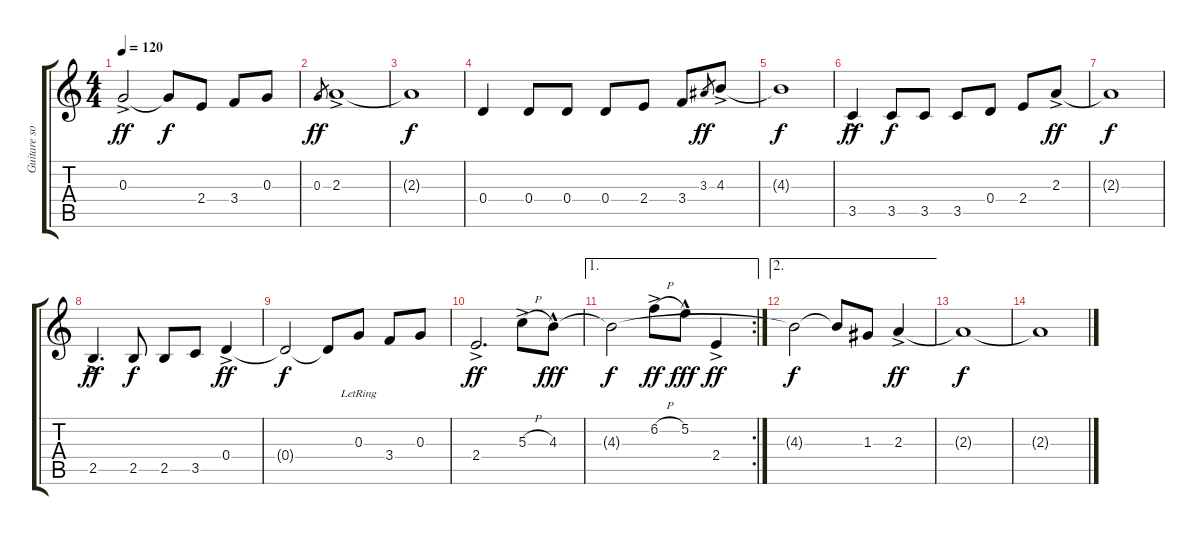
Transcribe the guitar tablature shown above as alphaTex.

\track ("Guitare solo" "Guitare so") {instrument acousticguitarnylon}
\staff {score tabs}
\tuning (E4 B3 G3 D3 A2 E2) {hide}
\ts (4 4)
\tempo 120
\clef g2
\ks c
0.3{ac}.2{dy ff} 0.3{t}.8{dy f} 2.4.8 3.4.8 0.3.8 |
0.3.8{gr dy ff} 2.3{ac}.1 |
2.3{t}.1{dy f} |
0.4.4 0.4.8 0.4.8 0.4.8 2.4.8 3.4.8 3.3.8{gr dy ff} 4.3{ac}.8 |
4.3{t}.1{dy f} |
3.5{ac}.4{dy ff} 3.5.8{dy f} 3.5.8 3.5.8 0.4.8 2.4.8 2.3{ac}.8{dy ff} |
2.3{t}.1{dy f} |
2.5{ac}.4{d dy ff} 2.5.8{dy f} 2.5.8 3.5.8 0.4{ac}.4{dy ff} |
0.4{t}.2{dy f} 0.4{t}.8 0.3{lr}.8 3.4.8 0.3.8 |
2.4{ac}.2{d dy ff} 5.3{h ac}.8 4.3{hac}.8{dy fff} |
\ae 1
\rc 2
4.3{t}.2{dy f} 6.2{h ac}.8{dy ff} 5.2{hac}.8{dy fff} 2.4{ac}.4{dy ff} |
\ae 2
4.3{t}.2{dy f} 4.3{t}.8 1.3.8 2.3{ac}.4{dy ff} |
2.3{t}.1{dy f} |
2.3{t}.1
